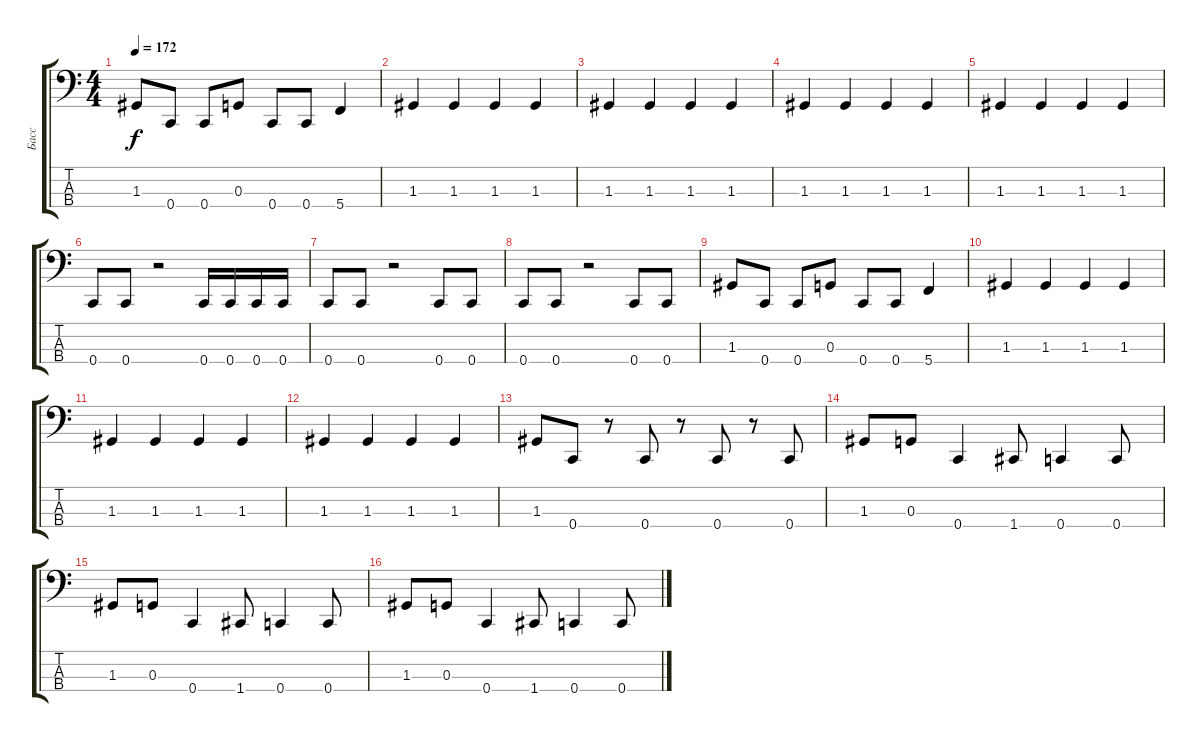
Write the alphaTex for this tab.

\track ("Басс" "Басс") {instrument electricbassfinger}
\staff {score tabs}
\tuning (F2 C2 G1 C1) {hide}
\ts (4 4)
\tempo 172
\clef f4
\ks c
1.3.8{dy f} 0.4.8 0.4.8 0.3.8 0.4.8 0.4.8 5.4.4 |
1.3.4 1.3.4 1.3.4 1.3.4 |
1.3.4 1.3.4 1.3.4 1.3.4 |
1.3.4 1.3.4 1.3.4 1.3.4 |
1.3.4 1.3.4 1.3.4 1.3.4 |
0.4.8 0.4.8 r.2 0.4.16 0.4.16 0.4.16 0.4.16 |
0.4.8 0.4.8 r.2 0.4.8 0.4.8 |
0.4.8 0.4.8 r.2 0.4.8 0.4.8 |
1.3.8 0.4.8 0.4.8 0.3.8 0.4.8 0.4.8 5.4.4 |
1.3.4 1.3.4 1.3.4 1.3.4 |
1.3.4 1.3.4 1.3.4 1.3.4 |
1.3.4 1.3.4 1.3.4 1.3.4 |
1.3.8 0.4.8 r.8 0.4.8 r.8 0.4.8 r.8 0.4.8 |
1.3.8 0.3.8 0.4.4 1.4.8 0.4.4 0.4.8 |
1.3.8 0.3.8 0.4.4 1.4.8 0.4.4 0.4.8 |
1.3.8 0.3.8 0.4.4 1.4.8 0.4.4 0.4.8
